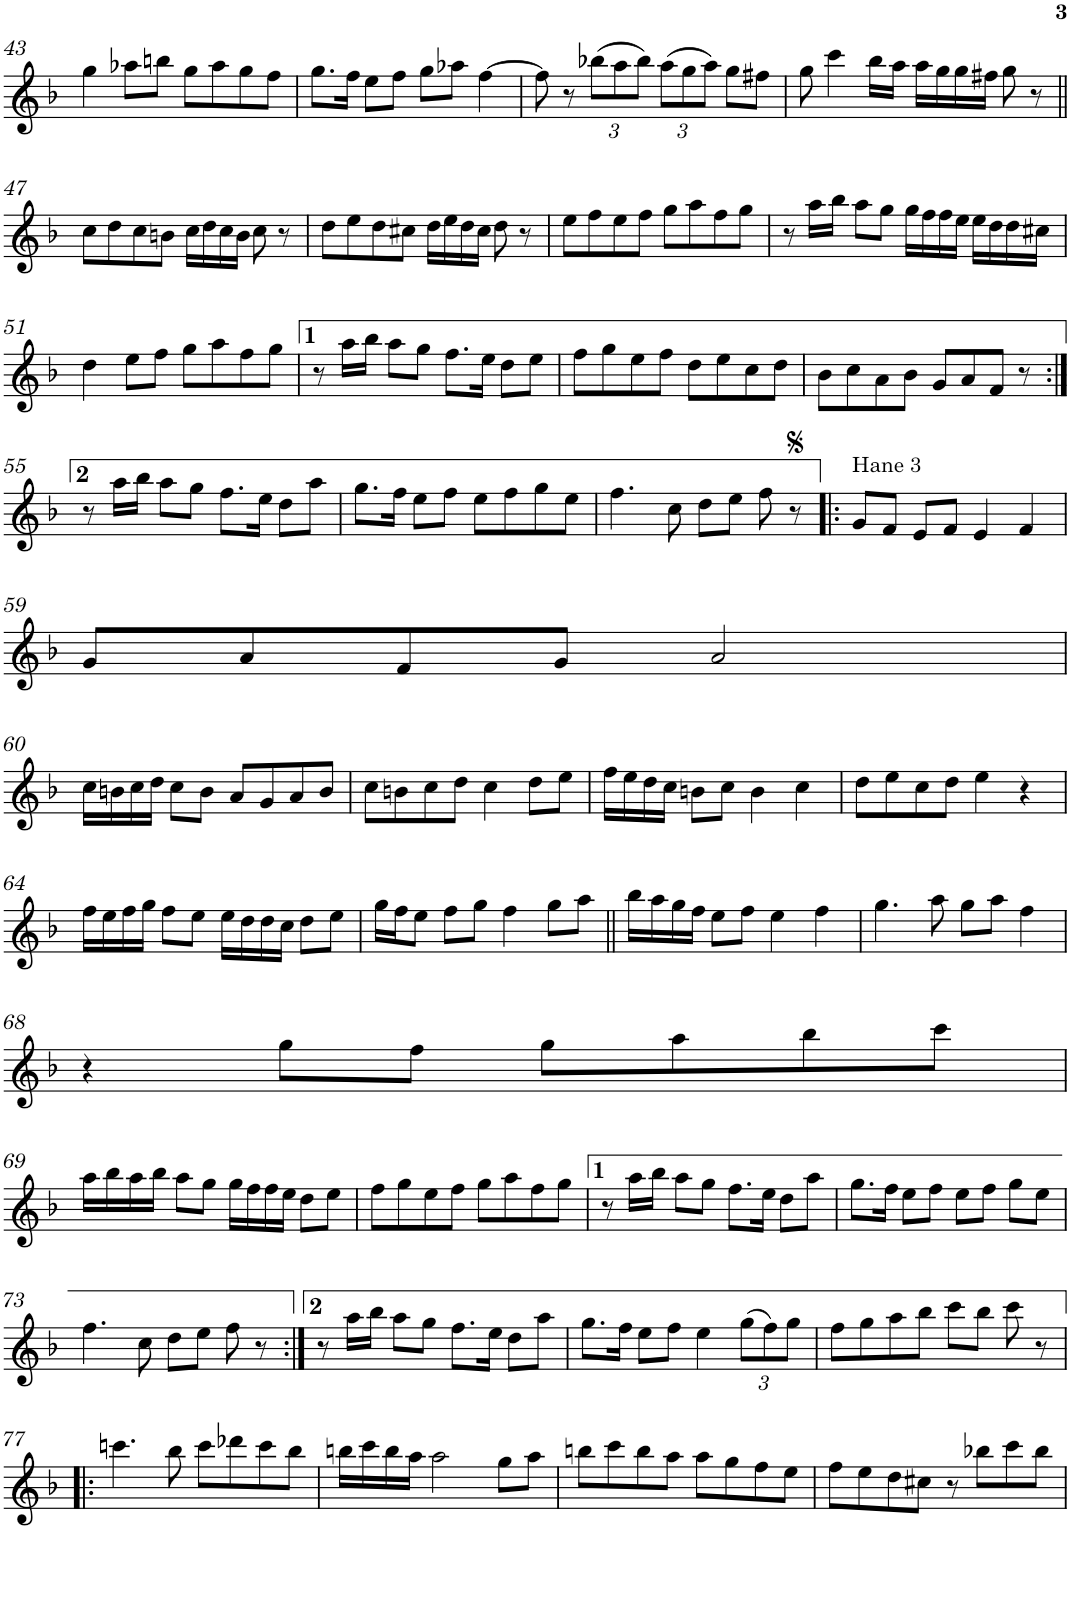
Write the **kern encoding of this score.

**kern
*part1
*staff1
*I"Piano
*I'Pno.
!!LO:PB:g=z
*clefG2
*k[b-]
*M4/4
*met(c)
=43
4gg\
8aa-X\L
8bbn\J
8gg\L
8aa-\
8gg\
8ff\J
=44
8.gg\L
16ff\Jk
8ee\L
8ff\J
8gg\L
8aa-X\J
[4ff\
=45
8ff\]
8r
*Xbrackettup
(12bb-X\L
12aa\
12bb-\J)
(12aa\L
12gg\
12aa\J)
8gg\L
8ff#X\J
=46
8gg\
4ccc\
16bb-\LL
16aa\JJ
16aa\LL
16gg\
16gg\
16ff#X\JJ
8gg\
8r
!!LO:LB:g=z
=47||
8cc\L
8dd\
8cc\
8bn\J
16cc\LL
16dd\
16cc\
16b\JJ
8cc\
8r
=48
8dd\L
8ee\
8dd\
8cc#X\J
16dd\LL
16ee\
16dd\
16cc#\JJ
8dd\
8r
=49
8ee\L
8ff\
8ee\
8ff\J
8gg\L
8aa\
8ff\
8gg\J
=50
8r
16aa\LL
16bb-\JJ
8aa\L
8gg\J
16gg\LL
16ff\
16ff\
16ee\JJ
16ee\LL
16dd\
16dd\
16cc#X\JJ
!!LO:LB:g=z
=51
4dd\
8ee\L
8ff\J
8gg\L
8aa\
8ff\
8gg\J
=52
8r
16aa\LL
16bb-\JJ
8aa\L
8gg\J
8.ff\L
16ee\Jk
8dd\L
8ee\J
=53
8ff\L
8gg\
8ee\
8ff\J
8dd\L
8ee\
8cc\
8dd\J
=54
8b-\L
8cc\
8a\
8b-\J
8g/L
8a/
8f/J
8r
!!LO:LB:g=z
=55:|!
8r
16aa\LL
16bb-\JJ
8aa\L
8gg\J
8.ff\L
16ee\Jk
8dd\L
8aa\J
=56
8.gg\L
16ff\Jk
8ee\L
8ff\J
8ee\L
8ff\
8gg\
8ee\J
=57
4.ff\
8cc\
8dd\L
8ee\J
8ff\
8r
=58!|:
!LO:TX:a:t=Hane 3
8g/L
8f/J
8e/L
8f/J
4e/
4f/
!!LO:LB:g=z
=59
8g/L
8a/
8f/
8g/J
2a/
!!LO:LB:g=z
=60
16cc\LL
16bn\
16cc\
16dd\JJ
8cc\L
8b\J
8a/L
8g/
8a/
8b/J
=61
8cc\L
8bn\
8cc\
8dd\J
4cc\
8dd\L
8ee\J
=62
16ff\LL
16ee\
16dd\
16cc\JJ
8bn\L
8cc\J
4b\
4cc\
=63
8dd\L
8ee\
8cc\
8dd\J
4ee\
4r
!!LO:LB:g=z
=64
16ff\LL
16ee\
16ff\
16gg\JJ
8ff\L
8ee\J
16ee\LL
16dd\
16dd\
16cc\JJ
8dd\L
8ee\J
=65
16gg\LL
16ff\J
8ee\J
8ff\L
8gg\J
4ff\
8gg\L
8aa\J
=66||
16bb-\LL
16aa\
16gg\
16ff\JJ
8ee\L
8ff\J
4ee\
4ff\
=67
4.gg\
8aa\
8gg\L
8aa\J
4ff\
!!LO:LB:g=z
=68
4r
8gg\L
8ff\J
8gg\L
8aa\
8bb-\
8ccc\J
!!LO:LB:g=z
=69
16aa\LL
16bb-\
16aa\
16bb-\JJ
8aa\L
8gg\J
16gg\LL
16ff\
16ff\
16ee\JJ
8dd\L
8ee\J
=70
8ff\L
8gg\
8ee\
8ff\J
8gg\L
8aa\
8ff\
8gg\J
=71
8r
16aa\LL
16bb-\JJ
8aa\L
8gg\J
8.ff\L
16ee\Jk
8dd\L
8aa\J
=72
8.gg\L
16ff\Jk
8ee\L
8ff\J
8ee\L
8ff\J
8gg\L
8ee\J
!!LO:LB:g=z
=73
4.ff\
8cc\
8dd\L
8ee\J
8ff\
8r
=74:|!
8r
16aa\LL
16bb-\JJ
8aa\L
8gg\J
8.ff\L
16ee\Jk
8dd\L
8aa\J
=75
8.gg\L
16ff\Jk
8ee\L
8ff\J
4ee\
(12gg\L
12ff\)
12gg\J
=76
8ff\L
8gg\
8aa\
8bb-\J
8ccc\L
8bb-\J
8ccc\
8r
!!LO:LB:g=z
=77!|:
4.cccn\
8bb-\
8ccc\L
8ddd-X\
8ccc\
8bb-\J
=78
16bbn\LL
16ccc\
16bb\
16aa\JJ
2aa\
8gg\L
8aa\J
=79
8bbn\L
8ccc\
8bb\
8aa\J
8aa\L
8gg\
8ff\
8ee\J
=80
8ff\L
8ee\
8dd\
8cc#X\J
8r
8bb-X\L
8ccc\
8bb-\J
=
*-
